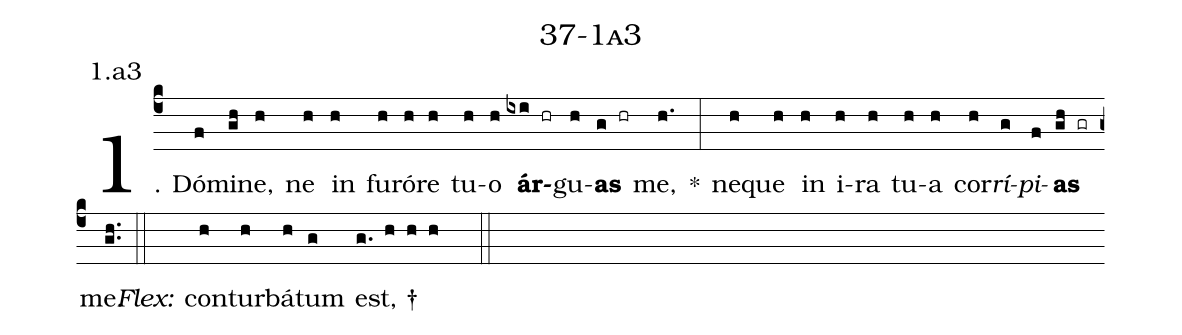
name: 37-1a3;
annotation: 1.a3;
%%
(c4)1. Dó(f)mi(gh)ne,(h) ne(h) in(h) fu(h)ró(h)re(h) tu(h)o(h) <b>ár</b>(ixi hr)gu(h)<b>as</b>(g hr) me,(h.) *(:) ne(h)que(h) in(h) i(h)ra(h) tu(h)a(h) cor(h)<i>rí</i>(g)<i>pi</i>(f)<b>as</b>(gh gr) me.(gh..) (::)
<i>Flex:</i>()  con(h)tur(h)bá(h)tum(g) est, †(g. h h h  ::)
